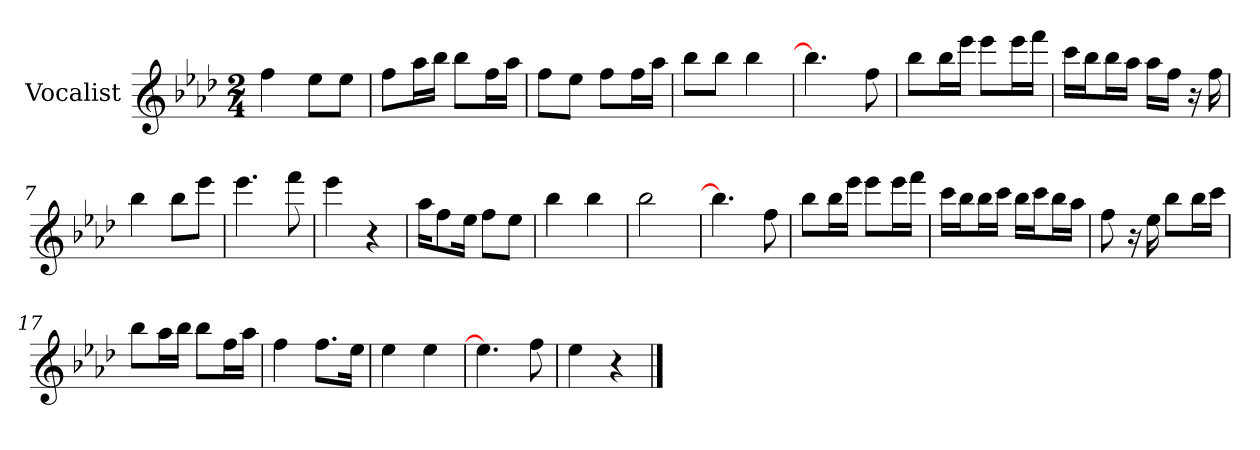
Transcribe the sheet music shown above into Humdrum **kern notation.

**kern
*part1
*staff1
*I"Vocalist
*k[b-e-a-d-]
*A-:
*M2/4
=
4ff
8ee-L
8ee-J
=1
8ffL
16aa-L
16bb-JJ
8bb-L
16ffL
16aa-JJ
=2
8ffL
8ee-J
8ffL
16ffL
16aa-JJ
=3
8bb-L
8bb-J
4bb-
=4
4.bb-]
8ff
=5
8bb-L
16bb-L
16eee-JJ
8eee-L
16eee-L
16fffJJ
=6
16cccLL
16bb-J
16bb-L
16aa-JJ
16aa-LL
16ffJJ
16r
16ff
=7
4bb-
8bb-L
8eee-J
=8
4.eee-
8fff
=9
4eee-
4r
=10
16aa-KL
8ff
16ee-Jk
8ffL
8ee-J
=11
4bb-
4bb-
=12
2bb-
=13
4.bb-]
8ff
=14
8bb-L
16bb-L
16eee-JJ
8eee-L
16eee-L
16fffJJ
=15
16cccLL
16bb-J
16bb-L
16cccJJ
16bb-LL
16cccJ
16bb-L
16aa-JJ
=16
8ff
16r
16ee-
8bb-L
16bb-L
16cccJJ
=17
8bb-L
16aa-L
16bb-JJ
8bb-L
16ffL
16aa-JJ
=18
4ff
8.ffL
16ee-Jk
=19
4ee-
4ee-
=20
4.ee-]
8ff
=21
4ee-
4r
==
*-
